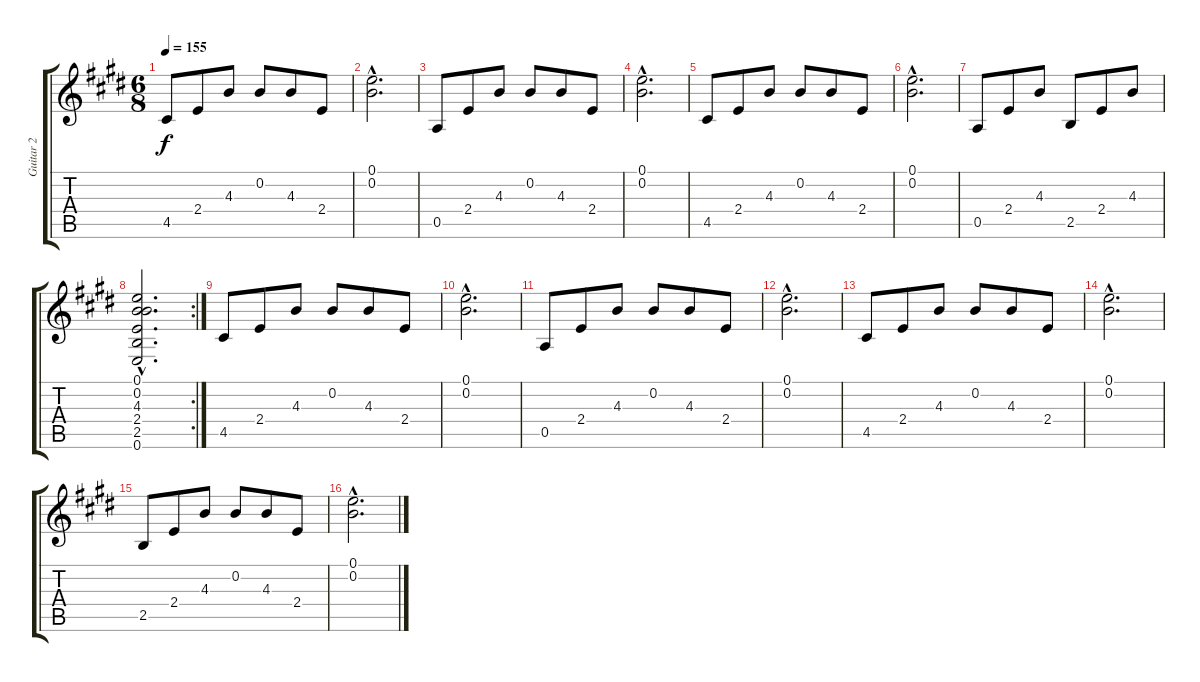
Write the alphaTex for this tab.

\track ("Guitar 2" "Guitar 2") {instrument acousticguitarsteel}
\staff {score tabs}
\tuning (E4 B3 G3 D3 A2 E2) {hide}
\ts (6 8)
\tempo 155
\clef g2
\ks e
4.5.8{dy f instrument acousticguitarsteel} 2.4.8 4.3.8 0.2.8 4.3.8 2.4.8 |
(0.1{hac} 0.2{hac}).2{d} |
0.5.8 2.4.8 4.3.8 0.2.8 4.3.8 2.4.8 |
(0.1{hac} 0.2{hac}).2{d} |
4.5.8 2.4.8 4.3.8 0.2.8 4.3.8 2.4.8 |
(0.1{hac} 0.2{hac}).2{d} |
0.5.8 2.4.8 4.3.8 2.5.8 2.4.8 4.3.8 |
\rc 2
(0.1{hac} 0.2{hac} 4.3{hac} 2.4{hac} 2.5{hac} 0.6{hac}).2{d} |
4.5.8 2.4.8 4.3.8 0.2.8 4.3.8 2.4.8 |
(0.1{hac} 0.2{hac}).2{d} |
0.5.8 2.4.8 4.3.8 0.2.8 4.3.8 2.4.8 |
(0.1{hac} 0.2{hac}).2{d} |
4.5.8 2.4.8 4.3.8 0.2.8 4.3.8 2.4.8 |
(0.1{hac} 0.2{hac}).2{d} |
2.5.8 2.4.8 4.3.8 0.2.8 4.3.8 2.4.8 |
(0.1{hac} 0.2{hac}).2{d}
